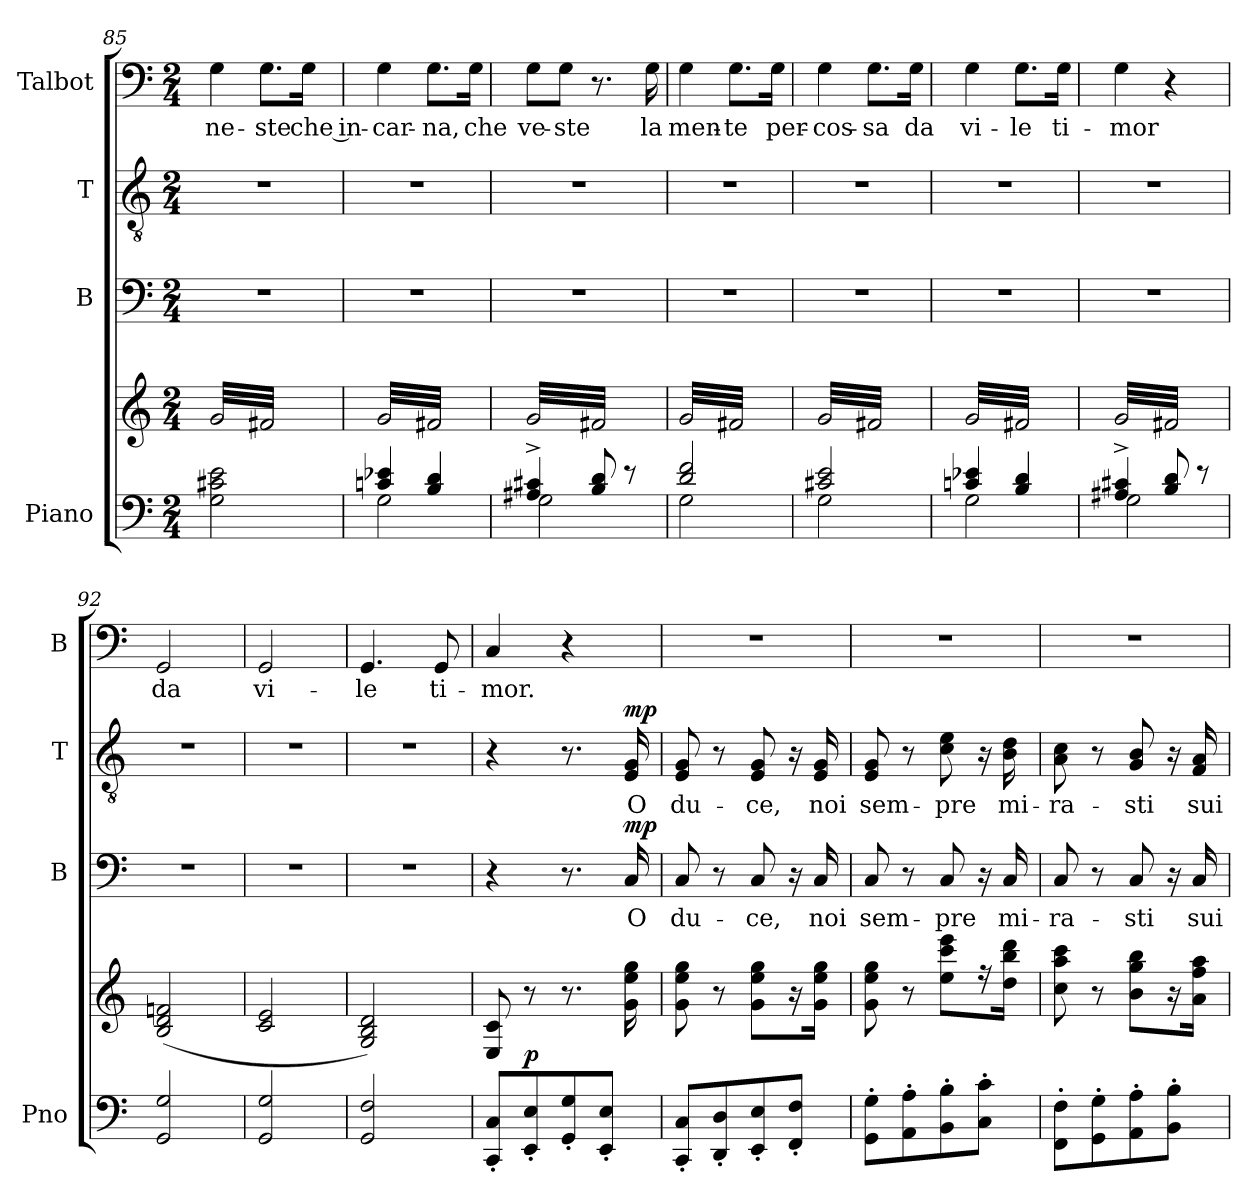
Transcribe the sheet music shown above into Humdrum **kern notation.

**kern	**kern	**dynam	**kern	**text	**dynam	**kern	**text	**dynam	**kern	**text
*part4	*part4	*part4	*part3	*part3	*part3	*part2	*part2	*part2	*part1	*part1
*staff5	*staff4	*staff4/5	*staff3	*staff3	*staff3	*staff2	*staff2	*staff2	*staff1	*staff1
*I"Piano	*	*	*I"B	*	*	*I"T	*	*	*I"Talbot	*
*I'Pno	*	*	*I'B	*	*	*I'T	*	*	*I'B	*
*clefF4	*clefG2	*	*clefF4	*	*	*clefGv2	*	*	*clefF4	*
*k[]	*k[]	*	*k[]	*	*	*k[]	*	*	*k[]	*
*M2/4	*M2/4	*	*M2/4	*	*	*M2/4	*	*	*M2/4	*
=85	=85	=85	=85	=85	=85	=85	=85	=85	=85	=85
!	!	!	!	!	!	!	!	!	!	!LO:LY:b
*	*tremolo	*	*	*	*	*	*	*	*	*
2G\ 2c#X\ 2e\	32g/LLL	.	2r	.	.	2r	.	.	4G\	-ne-
.	32f#X/	.	.	.	.	.	.	.	.	.
.	32g/	.	.	.	.	.	.	.	.	.
.	32f#X/	.	.	.	.	.	.	.	.	.
.	32g/	.	.	.	.	.	.	.	.	.
.	32f#X/	.	.	.	.	.	.	.	.	.
.	32g/	.	.	.	.	.	.	.	.	.
.	32f#X/	.	.	.	.	.	.	.	.	.
!	!	!	!	!	!	!	!	!	!	!LO:LY:b
.	32g/	.	.	.	.	.	.	.	8.G\L	-ste
.	32f#X/	.	.	.	.	.	.	.	.	.
.	32g/	.	.	.	.	.	.	.	.	.
.	32f#X/	.	.	.	.	.	.	.	.	.
.	32g/	.	.	.	.	.	.	.	.	.
.	32f#X/	.	.	.	.	.	.	.	.	.
!	!	!	!	!	!	!	!	!	!	!LO:LY:b
.	32g/	.	.	.	.	.	.	.	16G\Jk	che in-
.	32f#X/JJJ	.	.	.	.	.	.	.	.	.
=86	=86	=86	=86	=86	=86	=86	=86	=86	=86	=86
*^	*	*	*	*	*	*	*	*	*	*
!	!	!	!LO:DY:b=2	!	!	!	!	!	!	!	!LO:LY:b
!	!	!	!LO:DY:n=1:b	!	!	!	!	!	!	!	!
4cn/ 4e-X/	2G\	32g/LLL	mf mf	2r	.	.	2r	.	.	4G\	-car-
.	.	32f#X/	.	.	.	.	.	.	.	.	.
.	.	32g/	.	.	.	.	.	.	.	.	.
.	.	32f#X/	.	.	.	.	.	.	.	.	.
.	.	32g/	.	.	.	.	.	.	.	.	.
.	.	32f#X/	.	.	.	.	.	.	.	.	.
.	.	32g/	.	.	.	.	.	.	.	.	.
.	.	32f#X/	.	.	.	.	.	.	.	.	.
!	!	!	!	!	!	!	!	!	!	!	!LO:LY:b
4B/ 4d/	.	32g/	.	.	.	.	.	.	.	8.G\L	-na,
.	.	32f#X/	.	.	.	.	.	.	.	.	.
.	.	32g/	.	.	.	.	.	.	.	.	.
.	.	32f#X/	.	.	.	.	.	.	.	.	.
.	.	32g/	.	.	.	.	.	.	.	.	.
.	.	32f#X/	.	.	.	.	.	.	.	.	.
!	!	!	!	!	!	!	!	!	!	!	!LO:LY:b
.	.	32g/	.	.	.	.	.	.	.	16G\Jk	che
.	.	32f#X/JJJ	.	.	.	.	.	.	.	.	.
!!LO:LB:g=z
=87	=87	=87	=87	=87	=87	=87	=87	=87	=87	=87	=87
!	!	!	!	!	!	!	!	!	!	!	!LO:LY:b
4A#X/^ 4c#X/^	2G\	32g/LLL	.	2r	.	.	2r	.	.	8G\L	ve-
.	.	32f#X/	.	.	.	.	.	.	.	.	.
.	.	32g/	.	.	.	.	.	.	.	.	.
.	.	32f#X/	.	.	.	.	.	.	.	.	.
!	!	!	!	!	!	!	!	!	!	!	!LO:LY:b
.	.	32g/	.	.	.	.	.	.	.	8G\J	-ste
.	.	32f#X/	.	.	.	.	.	.	.	.	.
.	.	32g/	.	.	.	.	.	.	.	.	.
.	.	32f#X/	.	.	.	.	.	.	.	.	.
8B/ 8d/	.	32g/	.	.	.	.	.	.	.	8.r	.
.	.	32f#X/	.	.	.	.	.	.	.	.	.
.	.	32g/	.	.	.	.	.	.	.	.	.
.	.	32f#X/	.	.	.	.	.	.	.	.	.
8r	.	32g/	.	.	.	.	.	.	.	.	.
.	.	32f#X/	.	.	.	.	.	.	.	.	.
!	!	!	!	!	!	!	!	!	!	!	!LO:LY:b
.	.	32g/	.	.	.	.	.	.	.	16G\	la
.	.	32f#X/JJJ	.	.	.	.	.	.	.	.	.
=88	=88	=88	=88	=88	=88	=88	=88	=88	=88	=88	=88
!	!	!	!	!	!	!	!	!	!	!	!LO:LY:b
2d/ 2f/	2G\	32g/LLL	.	2r	.	.	2r	.	.	4G\	men-
.	.	32f#X/	.	.	.	.	.	.	.	.	.
.	.	32g/	.	.	.	.	.	.	.	.	.
.	.	32f#X/	.	.	.	.	.	.	.	.	.
.	.	32g/	.	.	.	.	.	.	.	.	.
.	.	32f#X/	.	.	.	.	.	.	.	.	.
.	.	32g/	.	.	.	.	.	.	.	.	.
.	.	32f#X/	.	.	.	.	.	.	.	.	.
!	!	!	!	!	!	!	!	!	!	!	!LO:LY:b
.	.	32g/	.	.	.	.	.	.	.	8.G\L	-te
.	.	32f#X/	.	.	.	.	.	.	.	.	.
.	.	32g/	.	.	.	.	.	.	.	.	.
.	.	32f#X/	.	.	.	.	.	.	.	.	.
.	.	32g/	.	.	.	.	.	.	.	.	.
.	.	32f#X/	.	.	.	.	.	.	.	.	.
!	!	!	!	!	!	!	!	!	!	!	!LO:LY:b
.	.	32g/	.	.	.	.	.	.	.	16G\Jk	per-
.	.	32f#X/JJJ	.	.	.	.	.	.	.	.	.
=89	=89	=89	=89	=89	=89	=89	=89	=89	=89	=89	=89
!	!	!	!	!	!	!	!	!	!	!	!LO:LY:b
2c#X/ 2e/	2G\	32g/LLL	.	2r	.	.	2r	.	.	4G\	-cos-
.	.	32f#X/	.	.	.	.	.	.	.	.	.
.	.	32g/	.	.	.	.	.	.	.	.	.
.	.	32f#X/	.	.	.	.	.	.	.	.	.
.	.	32g/	.	.	.	.	.	.	.	.	.
.	.	32f#X/	.	.	.	.	.	.	.	.	.
.	.	32g/	.	.	.	.	.	.	.	.	.
.	.	32f#X/	.	.	.	.	.	.	.	.	.
!	!	!	!	!	!	!	!	!	!	!	!LO:LY:b
.	.	32g/	.	.	.	.	.	.	.	8.G\L	-sa
.	.	32f#X/	.	.	.	.	.	.	.	.	.
.	.	32g/	.	.	.	.	.	.	.	.	.
.	.	32f#X/	.	.	.	.	.	.	.	.	.
.	.	32g/	.	.	.	.	.	.	.	.	.
.	.	32f#X/	.	.	.	.	.	.	.	.	.
!	!	!	!	!	!	!	!	!	!	!	!LO:LY:b
.	.	32g/	.	.	.	.	.	.	.	16G\Jk	da
.	.	32f#X/JJJ	.	.	.	.	.	.	.	.	.
=90	=90	=90	=90	=90	=90	=90	=90	=90	=90	=90	=90
!	!	!	!	!	!	!	!	!	!	!	!LO:LY:b
4cn/ 4e-X/	2G\	32g/LLL	.	2r	.	.	2r	.	.	4G\	vi-
.	.	32f#X/	.	.	.	.	.	.	.	.	.
.	.	32g/	.	.	.	.	.	.	.	.	.
.	.	32f#X/	.	.	.	.	.	.	.	.	.
.	.	32g/	.	.	.	.	.	.	.	.	.
.	.	32f#X/	.	.	.	.	.	.	.	.	.
.	.	32g/	.	.	.	.	.	.	.	.	.
.	.	32f#X/	.	.	.	.	.	.	.	.	.
!	!	!	!	!	!	!	!	!	!	!	!LO:LY:b
4B/ 4d/	.	32g/	.	.	.	.	.	.	.	8.G\L	-le
.	.	32f#X/	.	.	.	.	.	.	.	.	.
.	.	32g/	.	.	.	.	.	.	.	.	.
.	.	32f#X/	.	.	.	.	.	.	.	.	.
.	.	32g/	.	.	.	.	.	.	.	.	.
.	.	32f#X/	.	.	.	.	.	.	.	.	.
!	!	!	!	!	!	!	!	!	!	!	!LO:LY:b
.	.	32g/	.	.	.	.	.	.	.	16G\Jk	ti-
.	.	32f#X/JJJ	.	.	.	.	.	.	.	.	.
=91	=91	=91	=91	=91	=91	=91	=91	=91	=91	=91	=91
!	!	!	!	!	!	!	!	!	!	!	!LO:LY:b
4A#X/^ 4c#X/^	2G\	32g/LLL	.	2r	.	.	2r	.	.	4G\	-mor
.	.	32f#X/	.	.	.	.	.	.	.	.	.
.	.	32g/	.	.	.	.	.	.	.	.	.
.	.	32f#X/	.	.	.	.	.	.	.	.	.
.	.	32g/	.	.	.	.	.	.	.	.	.
.	.	32f#X/	.	.	.	.	.	.	.	.	.
.	.	32g/	.	.	.	.	.	.	.	.	.
.	.	32f#X/	.	.	.	.	.	.	.	.	.
8B/ 8d/	.	32g/	.	.	.	.	.	.	.	4r	.
.	.	32f#X/	.	.	.	.	.	.	.	.	.
.	.	32g/	.	.	.	.	.	.	.	.	.
.	.	32f#X/	.	.	.	.	.	.	.	.	.
8r	.	32g/	.	.	.	.	.	.	.	.	.
.	.	32f#X/	.	.	.	.	.	.	.	.	.
.	.	32g/	.	.	.	.	.	.	.	.	.
.	.	32f#X/JJJ	.	.	.	.	.	.	.	.	.
*	*	*Xtremolo	*	*	*	*	*	*	*	*	*
*v	*v	*	*	*	*	*	*	*	*	*	*
=92	=92	=92	=92	=92	=92	=92	=92	=92	=92	=92
!	!	!	!	!	!	!	!	!	!	!LO:LY:b
2GG/ 2G/	(2B/ 2d/ 2fn/	.	2r	.	.	2r	.	.	2GG/	da
.	.	.	.	.	.	.	.	.	.	.
.	.	.	.	.	.	.	.	.	.	.
.	.	.	.	.	.	.	.	.	.	.
.	.	.	.	.	.	.	.	.	.	.
.	.	.	.	.	.	.	.	.	.	.
.	.	.	.	.	.	.	.	.	.	.
.	.	.	.	.	.	.	.	.	.	.
=93	=93	=93	=93	=93	=93	=93	=93	=93	=93	=93
!	!	!	!	!	!	!	!	!	!	!LO:LY:b
2GG/ 2G/	2c/ 2e/	.	2r	.	.	2r	.	.	2GG/	vi-
=94	=94	=94	=94	=94	=94	=94	=94	=94	=94	=94
!	!	!	!	!	!	!	!	!	!	!LO:LY:b
2GG/ 2F/	2G/ 2B/ 2d/)	.	2r	.	.	2r	.	.	4.GG/	-le
!	!	!	!	!	!	!	!	!	!	!LO:LY:b
.	.	.	.	.	.	.	.	.	8GG/	ti-
!!LO:LB:g=z
=95	=95	=95	=95	=95	=95	=95	=95	=95	=95	=95
!	!	!	!	!	!	!	!	!	!	!LO:LY:b
8CC/' 8C/'L	8E/ 8c/	.	4r	.	.	4r	.	.	4C/	-mor.
!	!	!LO:DY:a=2	!	!	!	!	!	!	!	!
8EE/' 8E/'	8r	p	.	.	.	.	.	.	.	.
8GG/' 8G/'	8.r	.	8.r	.	.	8.r	.	.	4r	.
8EE/' 8E/'J	.	.	.	.	.	.	.	.	.	.
!	!	!	!	!LO:LY:b	!LO:DY:a	!	!LO:LY:b	!LO:DY:a	!	!
.	16g\ 16ee\ 16gg\	.	16C/	O	mp	16E!/ 16G/	O	mp	.	.
=96	=96	=96	=96	=96	=96	=96	=96	=96	=96	=96
!	!	!	!	!LO:LY:b	!	!	!LO:LY:b	!	!	!
8CC/' 8C/'L	8g\ 8ee\ 8gg\	.	8C/	du-	.	8E!/ 8G/	du-	.	2r	.
8DD/' 8D/'	8r	.	8r	.	.	8r	.	.	.	.
!	!	!	!	!LO:LY:b	!	!	!LO:LY:b	!	!	!
8EE/' 8E/'	8g\ 8ee\ 8gg\L	.	8C/	-ce,	.	8E!/ 8G/	-ce,	.	.	.
8FF/' 8F/'J	16r	.	16r	.	.	16r	.	.	.	.
!	!	!	!	!LO:LY:b	!	!	!LO:LY:b	!	!	!
.	16g\ 16ee\ 16gg\Jk	.	16C/	noi	.	16E!/ 16G/	noi	.	.	.
=97	=97	=97	=97	=97	=97	=97	=97	=97	=97	=97
!	!	!	!	!LO:LY:b	!	!	!LO:LY:b	!	!	!
8GG\' 8G\'L	8g\ 8ee\ 8gg\	.	8C/	sem-	.	8E!/ 8G/	sem-	.	2r	.
8AA\' 8A\'	8r	.	8r	.	.	8r	.	.	.	.
!	!	!	!	!LO:LY:b	!	!	!LO:LY:b	!	!	!
8BB\' 8B\'	8ee\ 8ccc\ 8eee\L	.	8C/	-pre	.	8c!\ 8e\	-pre	.	.	.
8C\' 8c\'J	16r	.	16r	.	.	16r	.	.	.	.
!	!	!	!	!LO:LY:b	!	!	!LO:LY:b	!	!	!
.	16dd\ 16bb\ 16ddd\Jk	.	16C/	mi-	.	16B!\ 16d\	mi-	.	.	.
=98	=98	=98	=98	=98	=98	=98	=98	=98	=98	=98
!	!	!	!	!LO:LY:b	!	!	!LO:LY:b	!	!	!
8FF\' 8F\'L	8cc\ 8aa\ 8ccc\	.	8C/	-ra-	.	8A!\ 8c\	-ra-	.	2r	.
8GG\' 8G\'	8r	.	8r	.	.	8r	.	.	.	.
!	!	!	!	!LO:LY:b	!	!	!LO:LY:b	!	!	!
8AA\' 8A\'	8b\ 8gg\ 8bb\L	.	8C/	-sti	.	8G!/ 8B/	-sti	.	.	.
8BB\' 8B\'J	16r	.	16r	.	.	16r	.	.	.	.
!	!	!	!	!LO:LY:b	!	!	!LO:LY:b	!	!	!
.	16a\ 16ff\ 16aa\Jk	.	16C/	sui	.	16F!/ 16A/	sui	.	.	.
=	=	=	=	=	=	=	=	=	=	=
*-	*-	*-	*-	*-	*-	*-	*-	*-	*-	*-
